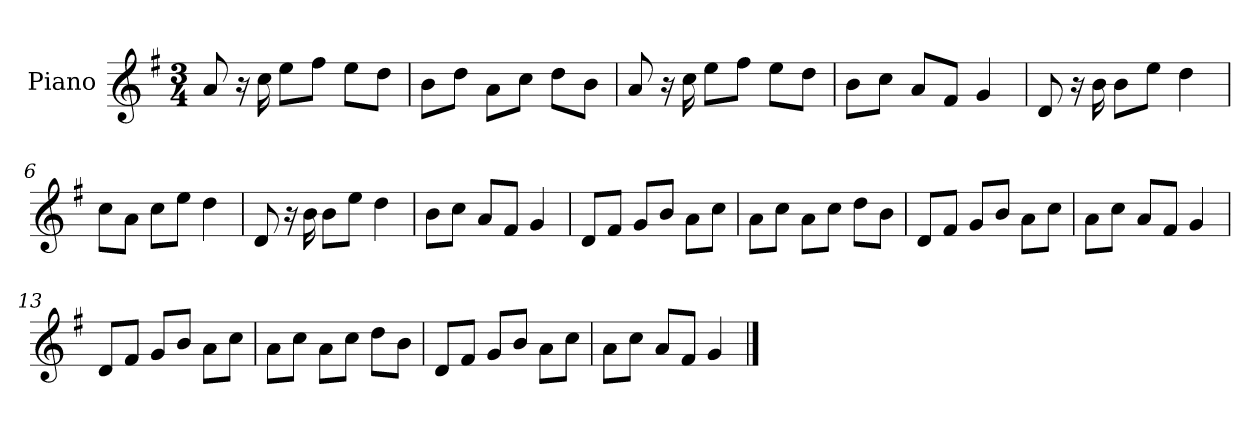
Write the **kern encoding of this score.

**kern
*part1
*staff1
*I"Piano
*I'P-no
*clefG2
*k[f#]
*M3/4
*MM181
=1
8a/
16r
16cc\
8ee\L
8ff#\J
8ee\L
8dd\J
=2
8b\L
8dd\J
8a\L
8cc\J
8dd\L
8b\J
=3
8a/
16r
16cc\
8ee\L
8ff#\J
8ee\L
8dd\J
=4
8b\L
8cc\J
8a/L
8f#/J
4g/
=5
8d/
16r
16b\
8b\L
8ee\J
4dd\
=6
8cc\L
8a\J
8cc\L
8ee\J
4dd\
!!LO:LB:g=z
=7
8d/
16r
16b\
8b\L
8ee\J
4dd\
=8
8b\L
8cc\J
8a/L
8f#/J
4g/
=9
8d/L
8f#/J
8g/L
8b/J
8a\L
8cc\J
=10
8a\L
8cc\J
8a\L
8cc\J
8dd\L
8b\J
=11
8d/L
8f#/J
8g/L
8b/J
8a\L
8cc\J
=12
8a\L
8cc\J
8a/L
8f#/J
4g/
=13
8d/L
8f#/J
8g/L
8b/J
8a\L
8cc\J
!!LO:LB:g=z
=14
8a\L
8cc\J
8a\L
8cc\J
8dd\L
8b\J
=15
8d/L
8f#/J
8g/L
8b/J
8a\L
8cc\J
=16
8a\L
8cc\J
8a/L
8f#/J
4g/
==
*-
